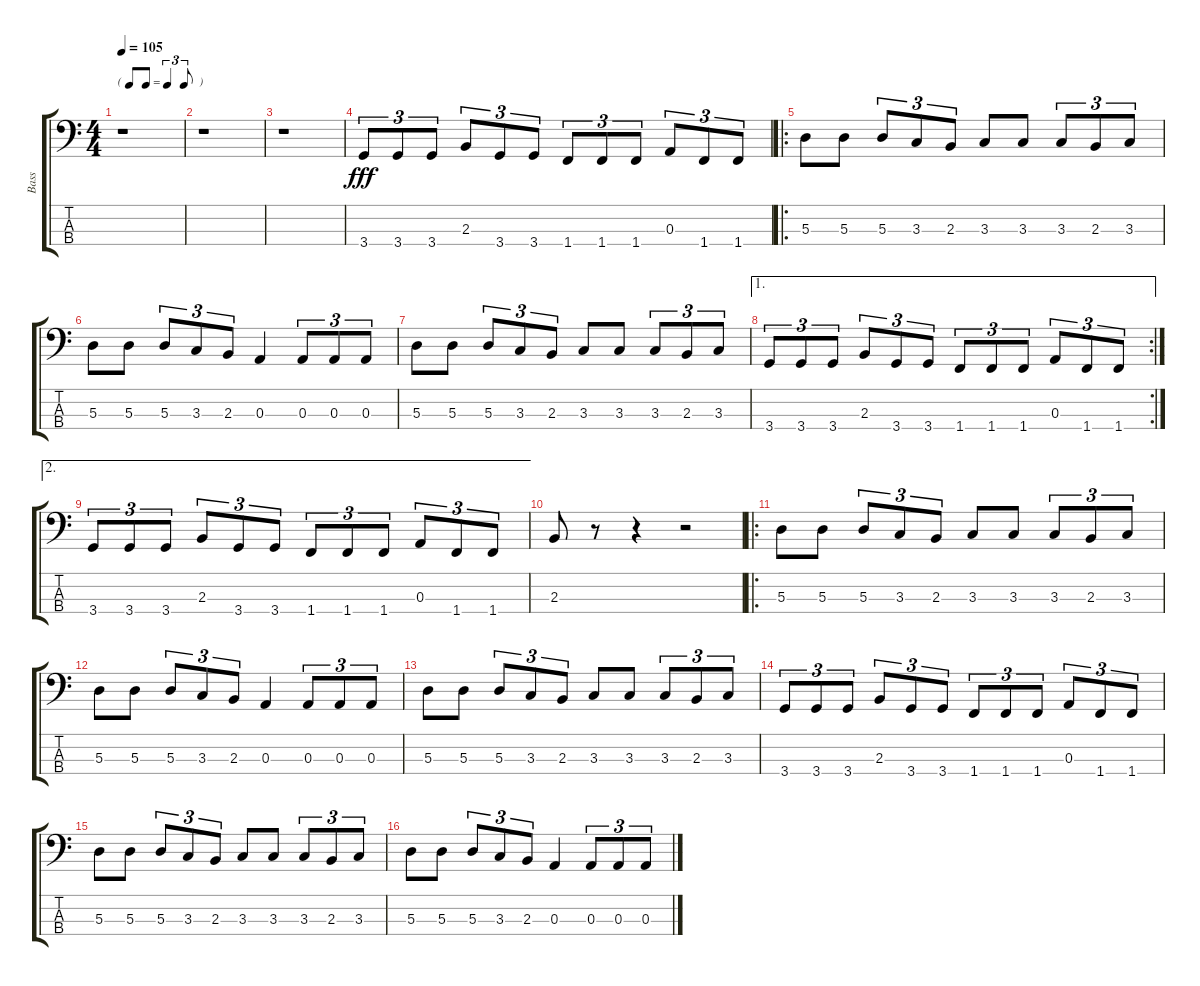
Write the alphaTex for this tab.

\track ("Bass" "Bass") {instrument electricbassfinger}
\staff {score tabs}
\tuning (G2 D2 A1 E1) {hide}
\ts (4 4)
\tf triplet8th
\tempo 105
\clef f4
\ks c
r.1{dy fff instrument electricbassfinger} |
r.1 |
r.1 |
3.4.8{tu (3 2)} 3.4.8{tu (3 2)} 3.4.8{tu (3 2)} 2.3.8{tu (3 2)} 3.4.8{tu (3 2)} 3.4.8{tu (3 2)} 1.4.8{tu (3 2)} 1.4.8{tu (3 2)} 1.4.8{tu (3 2)} 0.3.8{tu (3 2)} 1.4.8{tu (3 2)} 1.4.8{tu (3 2)} |
\ro
5.3.8 5.3.8 5.3.8{tu (3 2)} 3.3.8{tu (3 2)} 2.3.8{tu (3 2)} 3.3.8 3.3.8 3.3.8{tu (3 2)} 2.3.8{tu (3 2)} 3.3.8{tu (3 2)} |
5.3.8 5.3.8 5.3.8{tu (3 2)} 3.3.8{tu (3 2)} 2.3.8{tu (3 2)} 0.3.4 0.3.8{tu (3 2)} 0.3.8{tu (3 2)} 0.3.8{tu (3 2)} |
5.3.8 5.3.8 5.3.8{tu (3 2)} 3.3.8{tu (3 2)} 2.3.8{tu (3 2)} 3.3.8 3.3.8 3.3.8{tu (3 2)} 2.3.8{tu (3 2)} 3.3.8{tu (3 2)} |
\ae 1
\rc 2
3.4.8{tu (3 2)} 3.4.8{tu (3 2)} 3.4.8{tu (3 2)} 2.3.8{tu (3 2)} 3.4.8{tu (3 2)} 3.4.8{tu (3 2)} 1.4.8{tu (3 2)} 1.4.8{tu (3 2)} 1.4.8{tu (3 2)} 0.3.8{tu (3 2)} 1.4.8{tu (3 2)} 1.4.8{tu (3 2)} |
\ae 2
3.4.8{tu (3 2)} 3.4.8{tu (3 2)} 3.4.8{tu (3 2)} 2.3.8{tu (3 2)} 3.4.8{tu (3 2)} 3.4.8{tu (3 2)} 1.4.8{tu (3 2)} 1.4.8{tu (3 2)} 1.4.8{tu (3 2)} 0.3.8{tu (3 2)} 1.4.8{tu (3 2)} 1.4.8{tu (3 2)} |
2.3.8 r.8 r.4 r.2 |
\ro
5.3.8 5.3.8 5.3.8{tu (3 2)} 3.3.8{tu (3 2)} 2.3.8{tu (3 2)} 3.3.8 3.3.8 3.3.8{tu (3 2)} 2.3.8{tu (3 2)} 3.3.8{tu (3 2)} |
5.3.8 5.3.8 5.3.8{tu (3 2)} 3.3.8{tu (3 2)} 2.3.8{tu (3 2)} 0.3.4 0.3.8{tu (3 2)} 0.3.8{tu (3 2)} 0.3.8{tu (3 2)} |
5.3.8 5.3.8 5.3.8{tu (3 2)} 3.3.8{tu (3 2)} 2.3.8{tu (3 2)} 3.3.8 3.3.8 3.3.8{tu (3 2)} 2.3.8{tu (3 2)} 3.3.8{tu (3 2)} |
3.4.8{tu (3 2)} 3.4.8{tu (3 2)} 3.4.8{tu (3 2)} 2.3.8{tu (3 2)} 3.4.8{tu (3 2)} 3.4.8{tu (3 2)} 1.4.8{tu (3 2)} 1.4.8{tu (3 2)} 1.4.8{tu (3 2)} 0.3.8{tu (3 2)} 1.4.8{tu (3 2)} 1.4.8{tu (3 2)} |
5.3.8 5.3.8 5.3.8{tu (3 2)} 3.3.8{tu (3 2)} 2.3.8{tu (3 2)} 3.3.8 3.3.8 3.3.8{tu (3 2)} 2.3.8{tu (3 2)} 3.3.8{tu (3 2)} |
5.3.8 5.3.8 5.3.8{tu (3 2)} 3.3.8{tu (3 2)} 2.3.8{tu (3 2)} 0.3.4 0.3.8{tu (3 2)} 0.3.8{tu (3 2)} 0.3.8{tu (3 2)}
